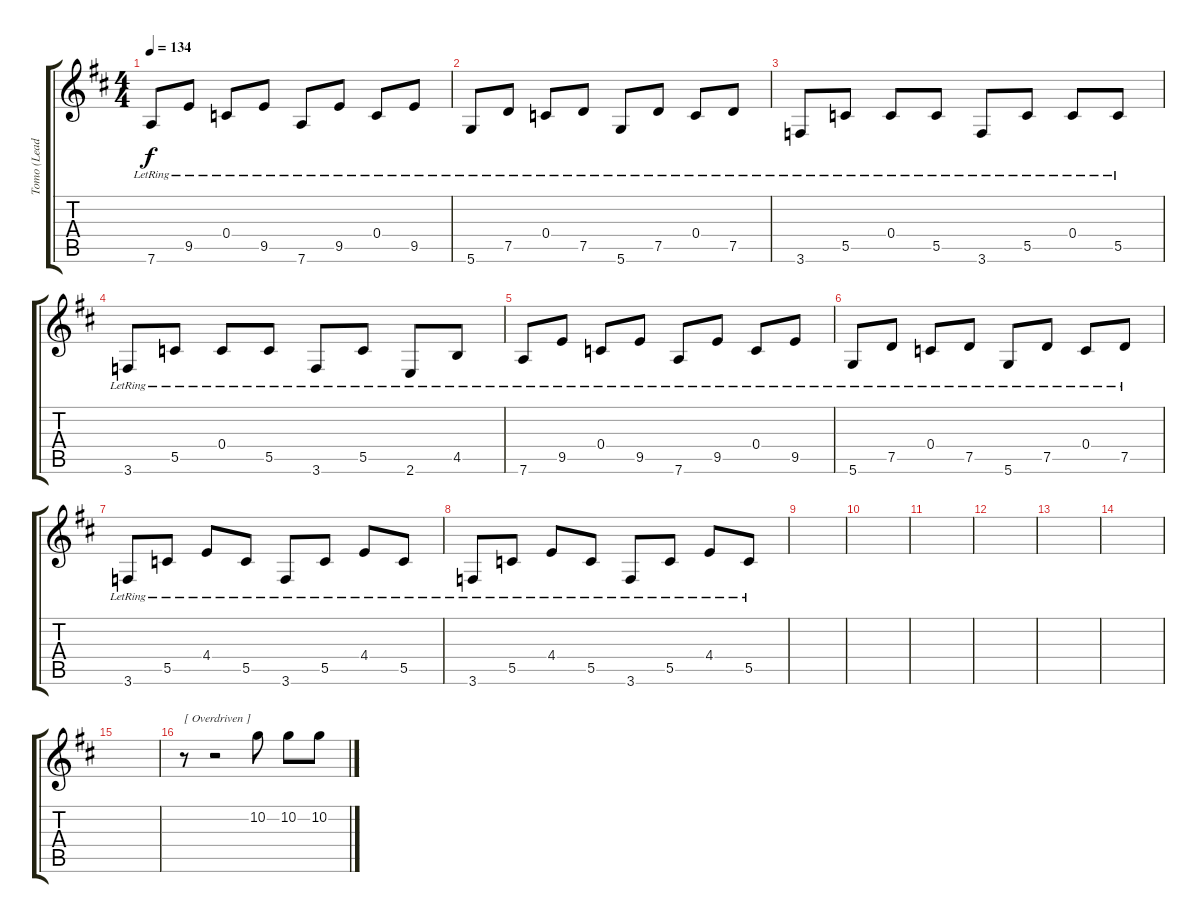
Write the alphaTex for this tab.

\track ("Tomo (Lead Guitar)" "Tomo (Lead") {instrument electricguitarclean}
\staff {score tabs}
\tuning (D4 A3 F3 C3 G2 D2) {hide}
\ts (4 4)
\tempo 134
\clef g2
\ks d
7.6{lr}.8{dy f} 9.5{lr}.8 0.4{lr}.8 9.5{lr}.8 7.6{lr}.8 9.5{lr}.8 0.4{lr}.8 9.5{lr}.8 |
5.6{lr}.8 7.5{lr}.8 0.4{lr}.8 7.5{lr}.8 5.6{lr}.8 7.5{lr}.8 0.4{lr}.8 7.5{lr}.8 |
3.6{lr}.8 5.5{lr}.8 0.4{lr}.8 5.5{lr}.8 3.6{lr}.8 5.5{lr}.8 0.4{lr}.8 5.5{lr}.8 |
3.6{lr}.8 5.5{lr}.8 0.4{lr}.8 5.5{lr}.8 3.6{lr}.8 5.5{lr}.8 2.6{lr}.8 4.5{lr}.8 |
7.6{lr}.8 9.5{lr}.8 0.4{lr}.8 9.5{lr}.8 7.6{lr}.8 9.5{lr}.8 0.4{lr}.8 9.5{lr}.8 |
5.6{lr}.8 7.5{lr}.8 0.4{lr}.8 7.5{lr}.8 5.6{lr}.8 7.5{lr}.8 0.4{lr}.8 7.5{lr}.8 |
3.6{lr}.8 5.5{lr}.8 4.4{lr}.8 5.5{lr}.8 3.6{lr}.8 5.5{lr}.8 4.4{lr}.8 5.5{lr}.8 |
3.6{lr}.8 5.5{lr}.8 4.4{lr}.8 5.5{lr}.8 3.6{lr}.8 5.5{lr}.8 4.4{lr}.8 5.5{lr}.8 |
|
|
|
|
|
|
|
r.8{txt "[ Overdriven ]" instrument overdrivenguitar} r.2 10.2.8 10.2.8 10.2.8
